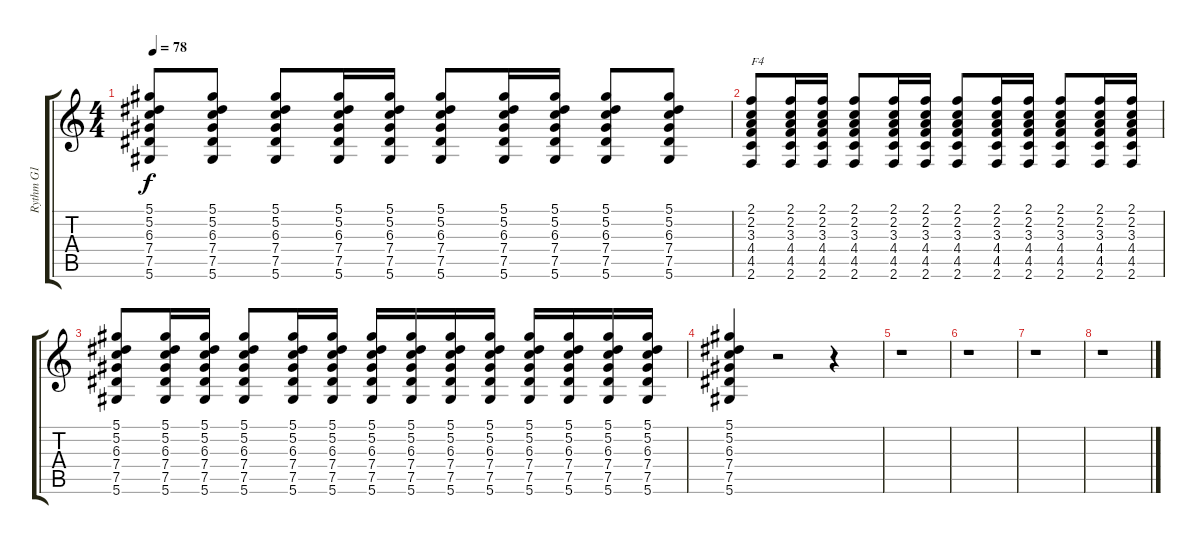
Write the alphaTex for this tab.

\track ("Rythm G1" "Rythm G1") {instrument overdrivenguitar}
\staff {score tabs}
\tuning (Eb4 Bb3 Gb3 Db3 Ab2 Eb2) {hide}
\ts (4 4)
\tempo 78
\clef g2
\ks c
(5.1{t} 5.2{t} 6.3{t} 7.4{t} 7.5{t} 5.6{t}).8{dy f} (5.1 5.2 6.3 7.4 7.5 5.6).8 (5.1 5.2 6.3 7.4 7.5 5.6).8 (5.1 5.2 6.3 7.4 7.5 5.6).16 (5.1 5.2 6.3 7.4 7.5 5.6).16 (5.1 5.2 6.3 7.4 7.5 5.6).8 (5.1 5.2 6.3 7.4 7.5 5.6).16 (5.1 5.2 6.3 7.4 7.5 5.6).16 (5.1 5.2 6.3 7.4 7.5 5.6).8 (5.1 5.2 6.3 7.4 7.5 5.6).8 |
(2.1 2.2 3.3 4.4 4.5 2.6).8{txt "F4"} (2.1 2.2 3.3 4.4 4.5 2.6).16 (2.1 2.2 3.3 4.4 4.5 2.6).16 (2.1 2.2 3.3 4.4 4.5 2.6).8 (2.1 2.2 3.3 4.4 4.5 2.6).16 (2.1 2.2 3.3 4.4 4.5 2.6).16 (2.1 2.2 3.3 4.4 4.5 2.6).8 (2.1 2.2 3.3 4.4 4.5 2.6).16 (2.1 2.2 3.3 4.4 4.5 2.6).16 (2.1 2.2 3.3 4.4 4.5 2.6).8 (2.1 2.2 3.3 4.4 4.5 2.6).16 (2.1 2.2 3.3 4.4 4.5 2.6).16 |
(5.1 5.2 6.3 7.4 7.5 5.6).8 (5.1 5.2 6.3 7.4 7.5 5.6).16 (5.1 5.2 6.3 7.4 7.5 5.6).16 (5.1 5.2 6.3 7.4 7.5 5.6).8 (5.1 5.2 6.3 7.4 7.5 5.6).16 (5.1 5.2 6.3 7.4 7.5 5.6).16 (5.1 5.2 6.3 7.4 7.5 5.6).16 (5.1 5.2 6.3 7.4 7.5 5.6).16 (5.1 5.2 6.3 7.4 7.5 5.6).16 (5.1 5.2 6.3 7.4 7.5 5.6).16 (5.1 5.2 6.3 7.4 7.5 5.6).16 (5.1 5.2 6.3 7.4 7.5 5.6).16 (5.1 5.2 6.3 7.4 7.5 5.6).16 (5.1 5.2 6.3 7.4 7.5 5.6).16 |
(5.1 5.2 6.3 7.4 7.5 5.6).4 r.2 r.4 |
r.1 |
r.1 |
r.1 |
r.1
